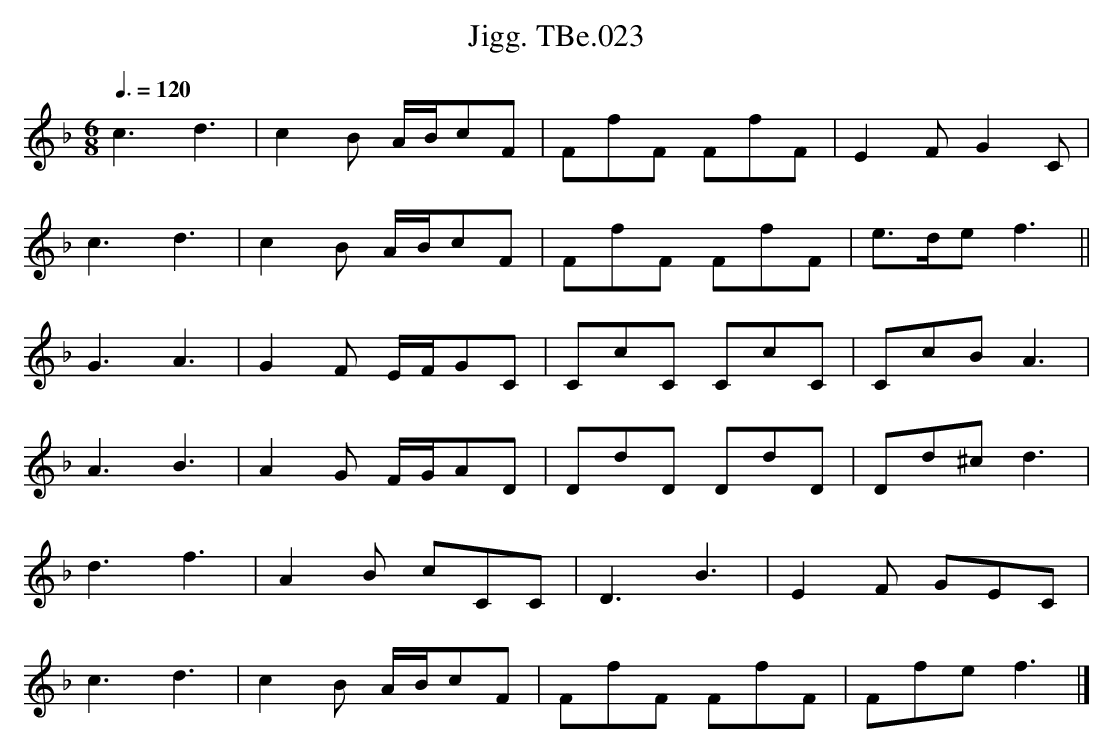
X:1
T:Jigg. TBe.023
M:6/8
L:1/8
Q:3/8=120
K:F major
c3d3 | c2B A/B/cF | FfF FfF | E2FG2C |
c3d3 | c2B A/B/cF |  FfF FfF | e>de f3 ||
G3A3 | G2 F E/F/GC | CcC CcC | CcB A3 |
A3B3 | A2 G  F/G/AD | DdD DdD | Dd^c d3 |
d3f3 | A2B cCC | D3 B3 | E2F GEC |
c3d3 | c2 B A/B/cF | FfF FfF | Ffe f3 |]
